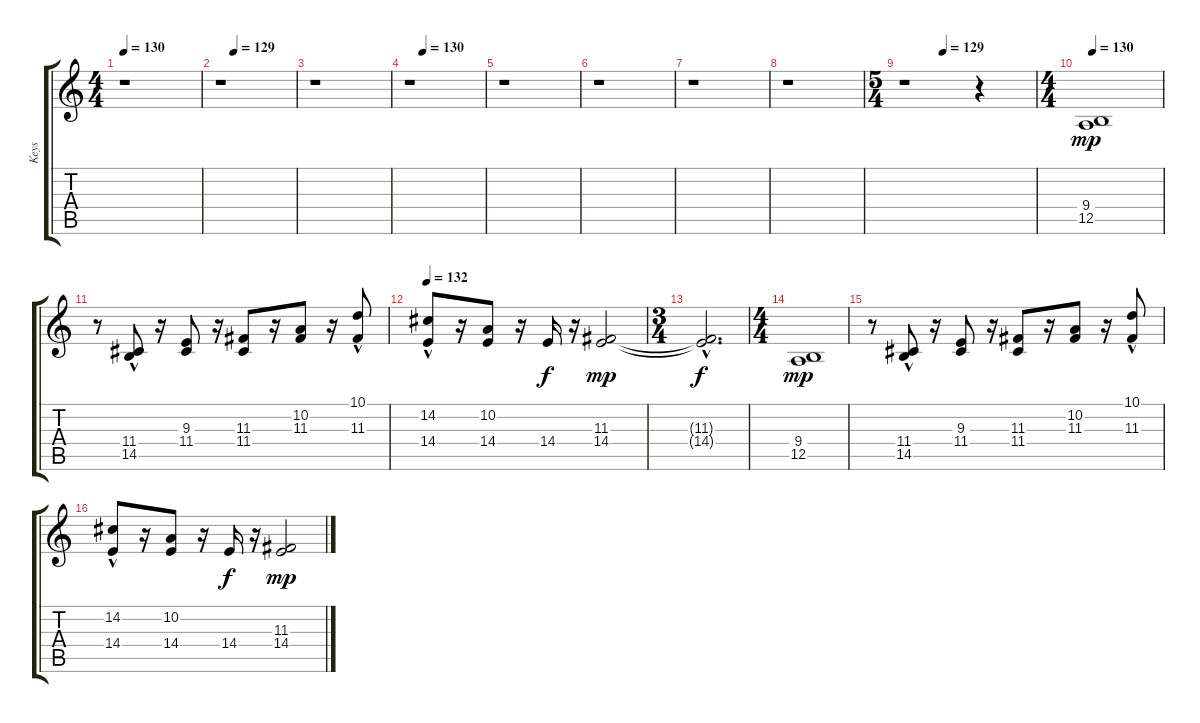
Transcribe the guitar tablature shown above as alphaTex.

\track ("Keys" "Keys") {instrument stringensemble1}
\staff {score tabs}
\tuning (E4 B3 G3 D3 A2 E2) {hide}
\ts (4 4)
\tempo 130
\clef g2
\ks c
r.1{dy f} |
\tempo (129 0.1875)
r.1 |
r.1 |
\tempo (130 0.1875)
r.1 |
r.1 |
r.1 |
r.1 |
r.1 |
\ts (5 4)
\tempo (129 0.3)
r.1 r.4 |
\ts (4 4)
\tempo 130
(9.4 12.5).1{dy mp} |
r.8 (11.4 14.5{hac}).8 r.16 (9.3 11.4).8 r.16 (11.3 11.4).8 r.16 (10.2 11.3).8 r.16 (10.1 11.3{hac}).8 |
\tempo 132
(14.2 14.4{hac}).8 r.16 (10.2 14.4).8 r.16 14.4.16{dy f} r.16 (11.3 14.4).2{dy mp} |
\ts (3 4)
(11.3{hac t} 14.4{hac t}).2{d dy f} |
\ts (4 4)
(9.4 12.5).1{dy mp} |
r.8 (11.4 14.5{hac}).8 r.16 (9.3 11.4).8 r.16 (11.3 11.4).8 r.16 (10.2 11.3).8 r.16 (10.1 11.3{hac}).8 |
(14.2 14.4{hac}).8 r.16 (10.2 14.4).8 r.16 14.4.16{dy f} r.16 (11.3 14.4).2{dy mp}
